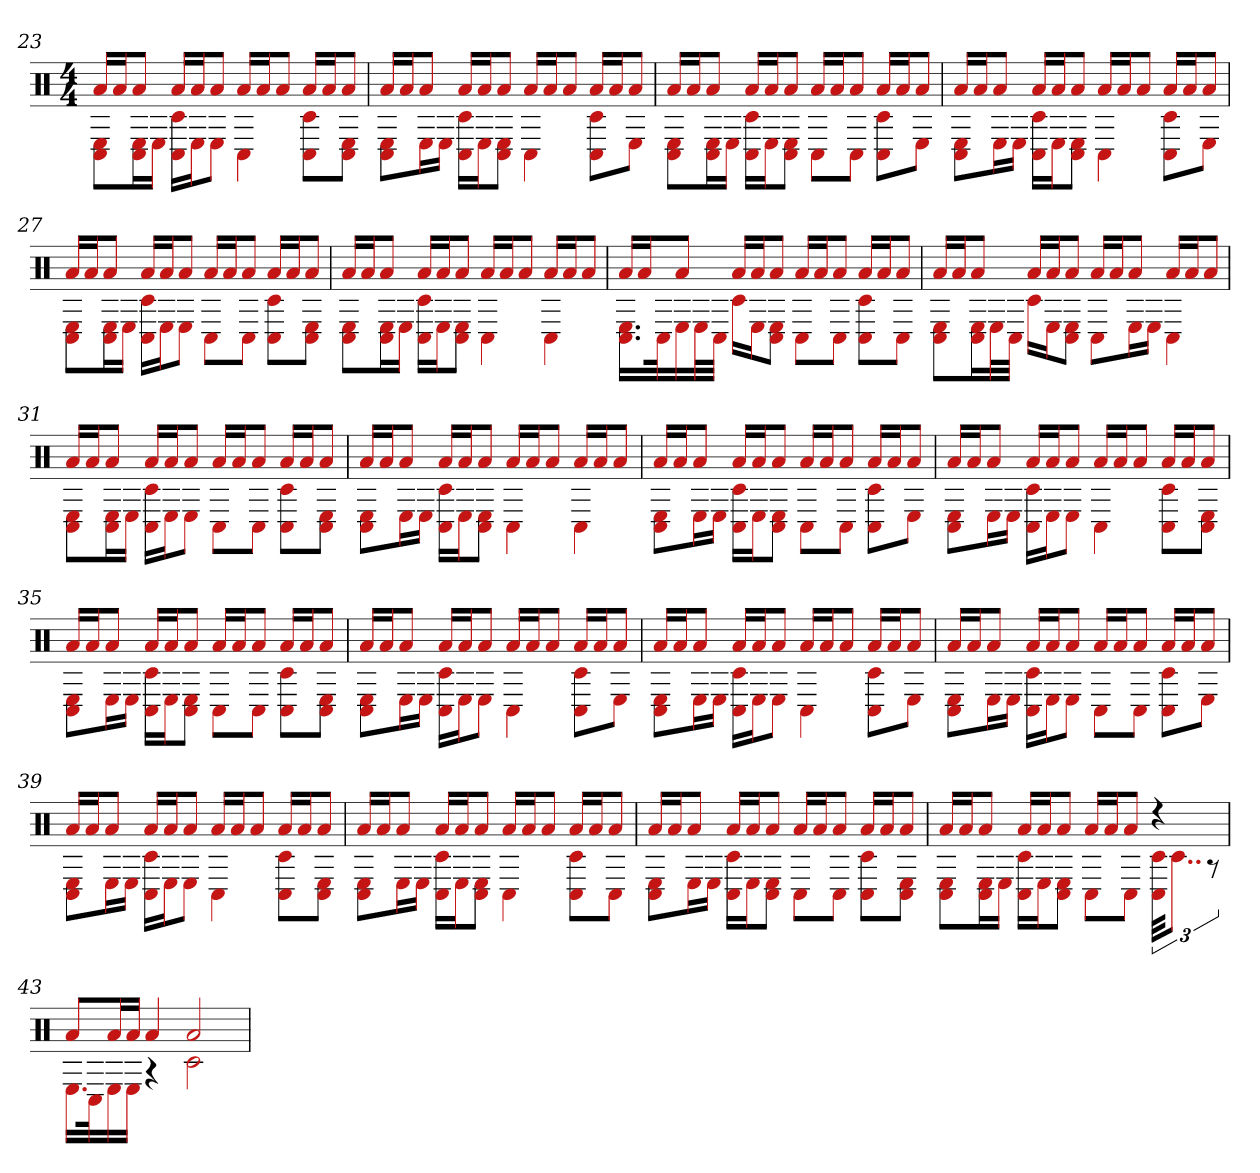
**kern
*part1
*staff1
*clefX
*k[]
*M4/4
=23
*^
16aLL	8C# 8EL
16aJ	.
8aJ	16C# 16EL
.	16EJJ
16aLL	16C# 16c#LL
16aJ	16EJ
8aJ	8EJ
16aLL	4C#
16aJ	.
8aJ	.
16aLL	8C# 8c#L
16aJ	.
8aJ	8E 8C#J
=24	=24
16aLL	8C# 8EL
16aJ	.
8aJ	16EL
.	16EJJ
16aLL	16C# 16c#LL
16aJ	16EJ
8aJ	8C# 8EJ
16aLL	4C#
16aJ	.
8aJ	.
16aLL	8C# 8c#L
16aJ	.
8aJ	8EJ
=25	=25
16aLL	8C# 8EL
16aJ	.
8aJ	16C# 16EL
.	16EJJ
16aLL	16C# 16c#LL
16aJ	16EJ
8aJ	8C# 8EJ
16aLL	8C#L
16aJ	.
8aJ	8C#J
16aLL	8C# 8c#L
16aJ	.
8aJ	8EJ
=26	=26
16aLL	8C# 8EL
16aJ	.
8aJ	16EL
.	16EJJ
16aLL	16C# 16c#LL
16aJ	16EJ
8aJ	8C# 8EJ
16aLL	4C#
16aJ	.
8aJ	.
16aLL	8c# 8C#L
16aJ	.
8aJ	8EJ
=27	=27
16aLL	8C# 8EL
16aJ	.
8aJ	16C# 16EL
.	16EJJ
16aLL	16C# 16c#LL
16aJ	16EJ
8aJ	8EJ
16aLL	8C#L
16aJ	.
8aJ	8C#J
16aLL	8C# 8c#L
16aJ	.
8aJ	8C# 8EJ
=28	=28
16aLL	8C# 8EL
16aJ	.
8aJ	16C# 16EL
.	16EJJ
16aLL	16C# 16c#LL
16aJ	16EJ
8aJ	8C# 8EJ
16aLL	4C#
16aJ	.
8aJ	.
16aLL	4C#
16aJ	.
8aJ	.
=29	=29
16aLL	16.C# 16.ELL
16aJ	.
.	32C#k
8aJ	16E
.	32EL
.	32C#JJJ
16aLL	16c#LL
16aJ	16EJ
8aJ	8C# 8EJ
16aLL	8C#L
16aJ	.
8aJ	8C#J
16aLL	8C# 8c#L
16aJ	.
8aJ	8C#J
=30	=30
16aLL	8C# 8EL
16aJ	.
8aJ	16C# 16EL
.	32EL
.	32C#JJJ
16aLL	16c#LL
16aJ	16EJ
8aJ	8C# 8EJ
16aLL	8C#L
16aJ	.
8aJ	16EL
.	16EJJ
16aLL	4C#
16aJ	.
8aJ	.
=31	=31
16aLL	8C# 8EL
16aJ	.
8aJ	16C# 16EL
.	16EJJ
16aLL	16C# 16c#LL
16aJ	16EJ
8aJ	8EJ
16aLL	8C#L
16aJ	.
8aJ	8C#J
16aLL	8C# 8c#L
16aJ	.
8aJ	8C# 8EJ
=32	=32
16aLL	8C# 8EL
16aJ	.
8aJ	16EL
.	16EJJ
16aLL	16C# 16c#LL
16aJ	16EJ
8aJ	8C# 8EJ
16aLL	4C#
16aJ	.
8aJ	.
16aLL	4C#
16aJ	.
8aJ	.
=33	=33
16aLL	8C# 8EL
16aJ	.
8aJ	16EL
.	16EJJ
16aLL	16C# 16c#LL
16aJ	16EJ
8aJ	8C# 8EJ
16aLL	8C#L
16aJ	.
8aJ	8C#J
16aLL	8C# 8c#L
16aJ	.
8aJ	8EJ
=34	=34
16aLL	8C# 8EL
16aJ	.
8aJ	16EL
.	16EJJ
16aLL	16C# 16c#LL
16aJ	16EJ
8aJ	8EJ
16aLL	4C#
16aJ	.
8aJ	.
16aLL	8C# 8c#L
16aJ	.
8aJ	8C# 8EJ
=35	=35
16aLL	8C# 8EL
16aJ	.
8aJ	16EL
.	16EJJ
16aLL	16C# 16c#LL
16aJ	16EJ
8aJ	8C# 8EJ
16aLL	8C#L
16aJ	.
8aJ	8C#J
16aLL	8C# 8c#L
16aJ	.
8aJ	8C# 8EJ
=36	=36
16aLL	8C# 8EL
16aJ	.
8aJ	16EL
.	16EJJ
16aLL	16C# 16c#LL
16aJ	16EJ
8aJ	8EJ
16aLL	4C#
16aJ	.
8aJ	.
16aLL	8C# 8c#L
16aJ	.
8aJ	8EJ
=37	=37
16aLL	8C# 8EL
16aJ	.
8aJ	16EL
.	16EJJ
16aLL	16C# 16c#LL
16aJ	16EJ
8aJ	8EJ
16aLL	4C#
16aJ	.
8aJ	.
16aLL	8C# 8c#L
16aJ	.
8aJ	8EJ
=38	=38
16aLL	8C# 8EL
16aJ	.
8aJ	16EL
.	16EJJ
16aLL	16C# 16c#LL
16aJ	16EJ
8aJ	8EJ
16aLL	8C#L
16aJ	.
8aJ	8C#J
16aLL	8C# 8c#L
16aJ	.
8aJ	8EJ
=39	=39
16aLL	8C# 8EL
16aJ	.
8aJ	16EL
.	16EJJ
16aLL	16C# 16c#LL
16aJ	16EJ
8aJ	8EJ
16aLL	4C#
16aJ	.
8aJ	.
16aLL	8C# 8c#L
16aJ	.
8aJ	8C# 8EJ
=40	=40
16aLL	8C# 8EL
16aJ	.
8aJ	16EL
.	16EJJ
16aLL	16C# 16c#LL
16aJ	16EJ
8aJ	8C# 8EJ
16aLL	4C#
16aJ	.
8aJ	.
16aLL	8C# 8c#L
16aJ	.
8aJ	8C#J
=41	=41
16aLL	8E 8C#L
16aJ	.
8aJ	16EL
.	16EJJ
16aLL	16C# 16c#LL
16aJ	16EJ
8aJ	8C# 8EJ
16aLL	8C#L
16aJ	.
8aJ	8C#J
16aLL	8C# 8c#L
16aJ	.
8aJ	8C# 8EJ
=42	=42
16aLL	8C# 8EL
16aJ	.
8aJ	16C# 16EL
.	16EJJ
16aLL	16C# 16c#LL
16aJ	16EJ
8aJ	8C# 8EJ
16aLL	8C#L
16aJ	.
8aJ	8C#J
4r	48c# 48C#KKL
.	12..c#J
.	12r
=43	=43
8aL	16.ELL
.	32C#k
16aL	16E
16aJJ	16EJJ
4a	4r
2a	2c#
*v	*v
=
*-
